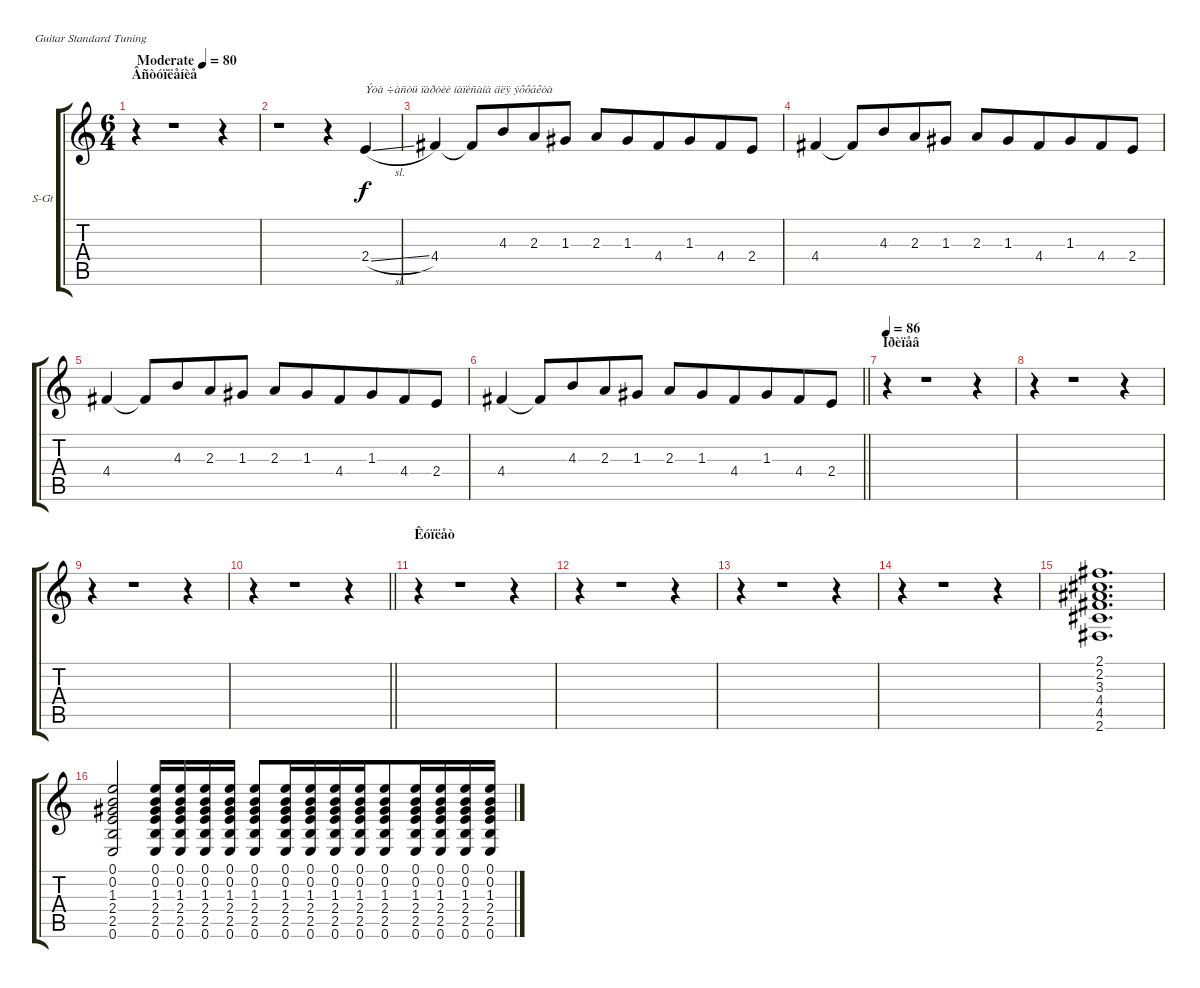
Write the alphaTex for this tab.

\bracketExtendMode groupsimilarinstruments
\firstSystemTrackNameOrientation horizontal
\otherSystemsTrackNameOrientation horizontal
\track ("àêóñòèêà" "S-Gt") {instrument acousticguitarsteel}
\staff {score tabs}
\tuning (E4 B3 G3 D3 A2 E2)
\ts (6 4)
\beaming (8 6 6)
\section ("" "Âñòóïëåíèå")
\tempo (80 "Moderate")
\clef g2
\ks c
r.4{dy f instrument acousticguitarsteel} r.1 r.4 |
r.1 r.4 2.4{sl}.4{txt "Ýòà ÷àñòü ïàðòèè íàïèñàíà äëÿ ýôôåêòà"} |
4.4.4 4.4{t}.8 4.3.8 2.3.8 1.3.8 2.3.8 1.3.8 4.4.8 1.3.8 4.4.8 2.4.8 |
4.4.4 4.4{t}.8 4.3.8 2.3.8 1.3.8 2.3.8 1.3.8 4.4.8 1.3.8 4.4.8 2.4.8 |
4.4.4 4.4{t}.8 4.3.8 2.3.8 1.3.8 2.3.8 1.3.8 4.4.8 1.3.8 4.4.8 2.4.8 |
\barLineRight lightlight
4.4.4 4.4{t}.8 4.3.8 2.3.8 1.3.8 2.3.8 1.3.8 4.4.8 1.3.8 4.4.8 2.4.8 |
\section ("" "Ïðèïåâ")
\tempo 86
r.4 r.1 r.4 |
r.4 r.1 r.4 |
r.4 r.1 r.4 |
\barLineRight lightlight
r.4 r.1 r.4 |
\section ("" "Êóïëåò")
r.4 r.1 r.4 |
r.4 r.1 r.4 |
r.4 r.1 r.4 |
r.4 r.1 r.4 |
(2.1 2.2 3.3 4.4 4.5 2.6).1{d} |
(0.1 0.2 1.3 2.4 2.5 0.6).2 (0.1 0.2 1.3 2.4 2.5 0.6).16 (0.1 0.2 1.3 2.4 2.5 0.6).16 (0.1 0.2 1.3 2.4 2.5 0.6).16 (0.1 0.2 1.3 2.4 2.5 0.6).16 (0.1 0.2 1.3 2.4 2.5 0.6).8 (0.1 0.2 1.3 2.4 2.5 0.6).16 (0.1 0.2 1.3 2.4 2.5 0.6).16 (0.1 0.2 1.3 2.4 2.5 0.6).16 (0.1 0.2 1.3 2.4 2.5 0.6).16 (0.1 0.2 1.3 2.4 2.5 0.6).8 (0.1 0.2 1.3 2.4 2.5 0.6).16 (0.1 0.2 1.3 2.4 2.5 0.6).16 (0.1 0.2 1.3 2.4 2.5 0.6).16 (0.1 0.2 1.3 2.4 2.5 0.6).16
